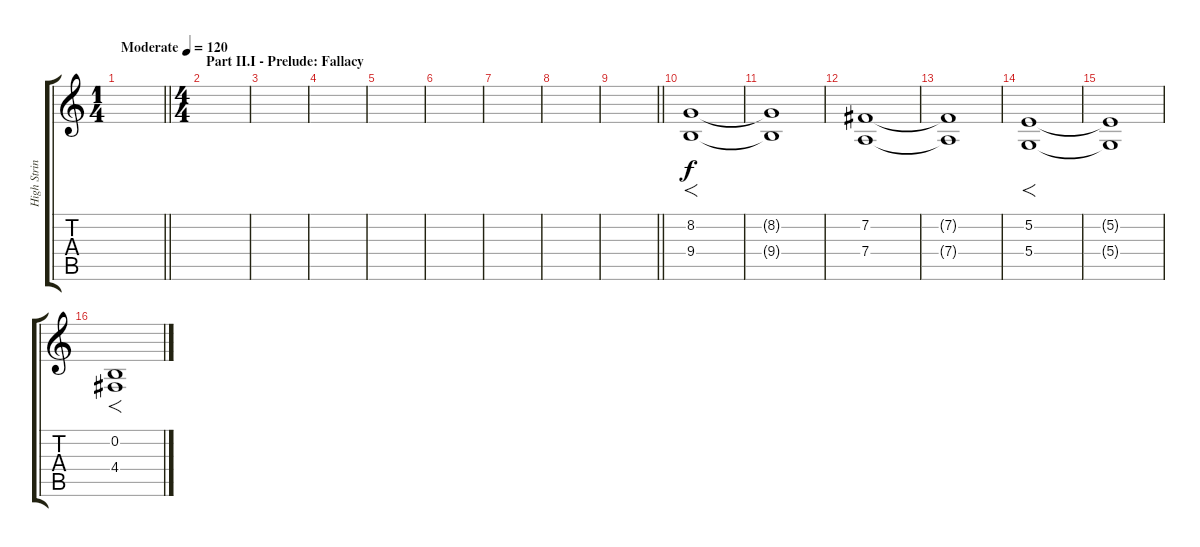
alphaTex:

\track ("High Strings Standard" "High Strin") {instrument stringensemble1}
\staff {score tabs}
\tuning (E4 B3 G3 D3 A2 E2) {hide}
\ts (1 4)
\tempo (120 "Moderate")
\clef g2
\barLineRight lightlight
\ks c
|
\ts (4 4)
\section ("" "Part II.I - Prelude: Fallacy")
|
|
|
|
|
|
|
\barLineRight lightlight
|
(8.2 9.4).1{f} |
(8.2{t} 9.4{t}).1 |
(7.2 7.4).1{instrument stringensemble2} |
(7.2{t} 7.4{t}).1 |
(5.2 5.4).1{f instrument stringensemble1} |
(5.2{t} 5.4{t}).1 |
(0.2 4.4).1{f}
